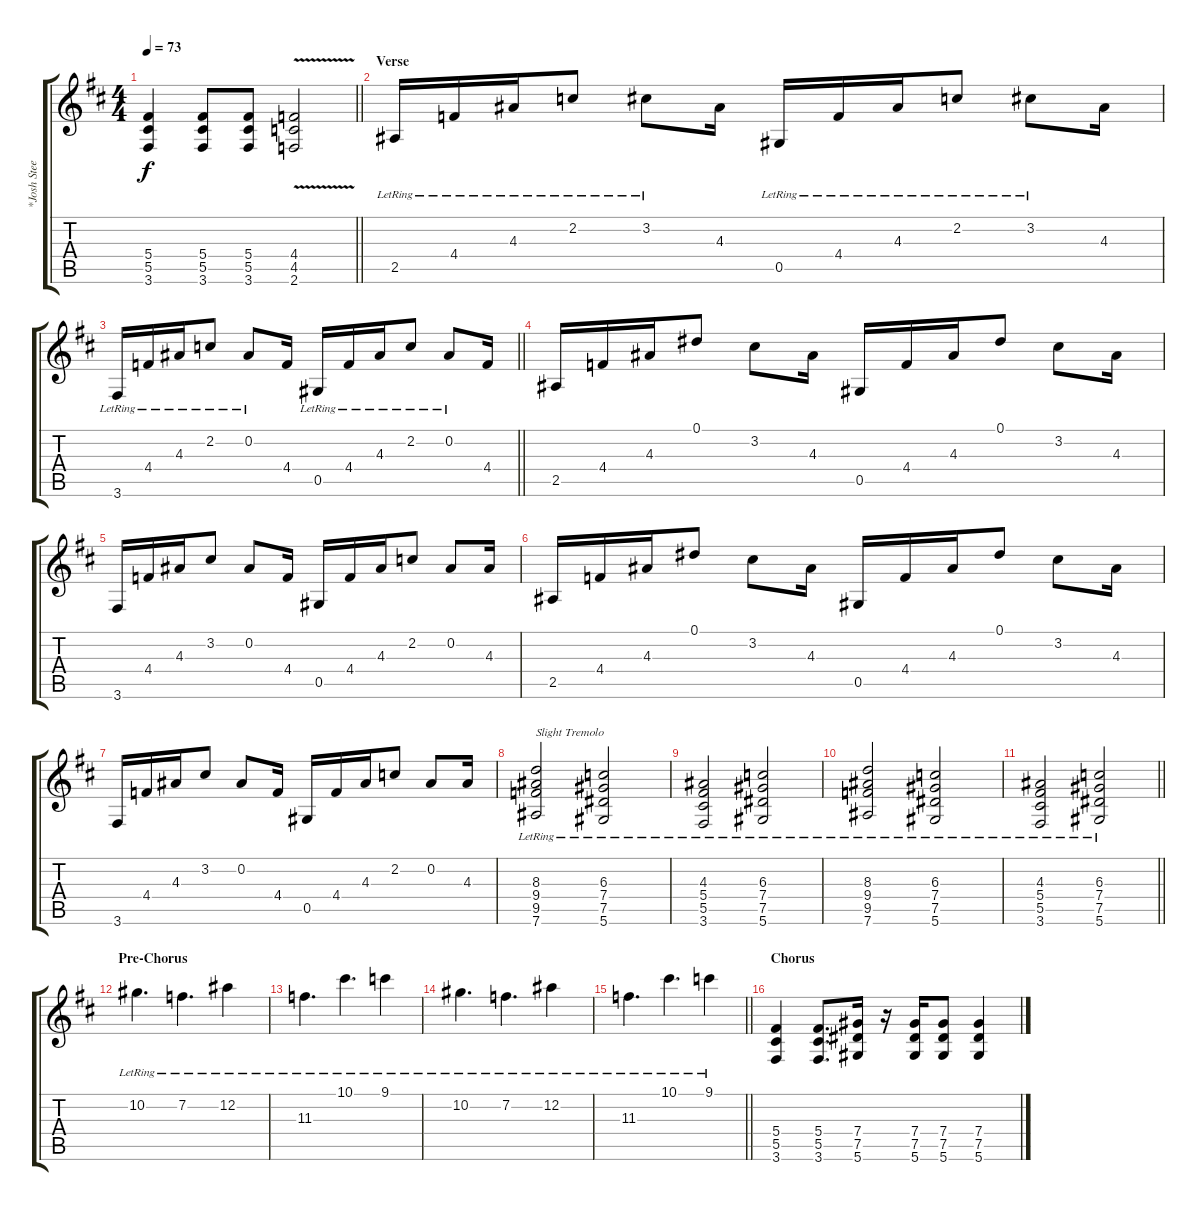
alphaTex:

\track ("*Josh Steely (Lead Guitar)" "*Josh Stee") {instrument electricguitarclean}
\staff {score tabs}
\tuning (Eb4 Bb3 Gb3 Db3 Ab2 Eb2) {hide}
\ts (4 4)
\tempo 73
\clef g2
\barLineRight lightlight
\ks d
(5.4 5.5 3.6).4{dy f} (5.4 5.5 3.6).8 (5.4 5.5 3.6).8 (4.4{v} 4.5 2.6).2 |
\section ("" "Verse")
2.5{lr}.16 4.4{lr}.16 4.3{lr}.16 2.2{lr}.8 3.2{lr}.8 4.3.16 0.5{lr}.16 4.4{lr}.16 4.3{lr}.16 2.2{lr}.8 3.2{lr}.8 4.3.16 |
\barLineRight lightlight
3.6{lr}.16 4.4{lr}.16 4.3{lr}.16 2.2{lr}.8 0.2{lr}.8 4.4.16 0.5{lr}.16 4.4{lr}.16 4.3{lr}.16 2.2{lr}.8 0.2{lr}.8 4.4.16 |
2.5.16 4.4.16 4.3.16 0.1.8 3.2.8 4.3.16 0.5.16 4.4.16 4.3.16 0.1.8 3.2.8 4.3.16 |
3.6.16 4.4.16 4.3.16 3.2.8 0.2.8 4.4.16 0.5.16 4.4.16 4.3.16 2.2.8 0.2.8 4.3.16 |
2.5.16 4.4.16 4.3.16 0.1.8 3.2.8 4.3.16 0.5.16 4.4.16 4.3.16 0.1.8 3.2.8 4.3.16 |
3.6.16 4.4.16 4.3.16 3.2.8 0.2.8 4.4.16 0.5.16 4.4.16 4.3.16 2.2.8 0.2.8 4.3.16 |
(8.3 9.4{lr} 9.5 7.6).2{txt "Slight Tremolo"} (6.3 7.4{lr} 7.5 5.6).2 |
(4.3 5.4{lr} 5.5 3.6).2 (6.3 7.4{lr} 7.5 5.6).2 |
(8.3 9.4{lr} 9.5 7.6).2 (6.3 7.4{lr} 7.5 5.6).2 |
\barLineRight lightlight
(4.3 5.4{lr} 5.5 3.6).2 (6.3 7.4{lr} 7.5 5.6).2 |
\section ("" "Pre-Chorus")
10.2{lr}.4{d} 7.2{lr}.4{d} 12.2{lr}.4 |
11.3{lr}.4{d} 10.1{lr}.4{d} 9.1{lr}.4 |
10.2{lr}.4{d} 7.2{lr}.4{d} 12.2{lr}.4 |
\barLineRight lightlight
11.3{lr}.4{d} 10.1{lr}.4{d} 9.1{lr}.4 |
\section ("" "Chorus")
(5.4 5.5 3.6).4{instrument distortionguitar} (5.4 5.5 3.6).8{d} (7.4 7.5 5.6).16 r.16 (7.4 7.5 5.6).16 (7.4 7.5 5.6).8 (7.4 7.5 5.6).4
